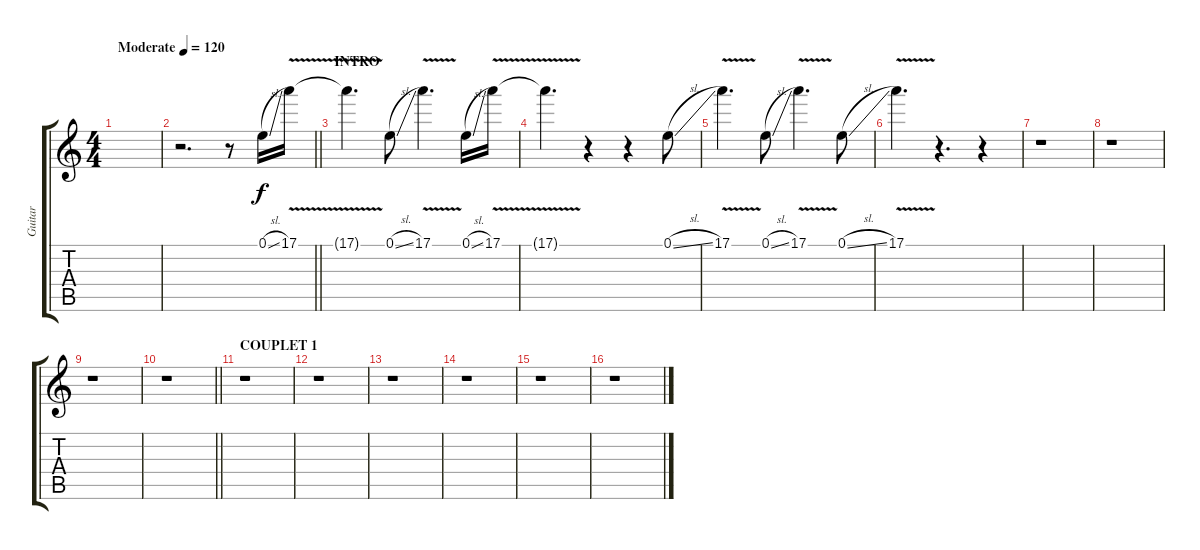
\track ("Guitar" "Guitar") {instrument overdrivenguitar}
\staff {score tabs}
\tuning (E4 B3 G3 D3 A2 E2) {hide}
\ts (4 4)
\tempo (120 "Moderate")
\clef g2
\ks c
|
\barLineRight lightlight
r.2{d} r.8 0.1{sl}.16 17.1{v}.16 |
\section ("" "INTRO")
17.1{t}.4{d} 0.1{sl}.8 17.1{v}.4{d} 0.1{sl}.16 17.1{v}.16 |
17.1{t}.4{d} r.4 r.4 0.1{sl}.8 |
17.1{v}.4{d} 0.1{sl}.8 17.1{v}.4{d} 0.1{sl}.8 |
17.1{v}.4{d} r.4{d} r.4 |
r.1 |
r.1 |
r.1 |
\barLineRight lightlight
r.1 |
\section ("" "COUPLET 1")
r.1 |
r.1 |
r.1 |
r.1 |
r.1 |
r.1
